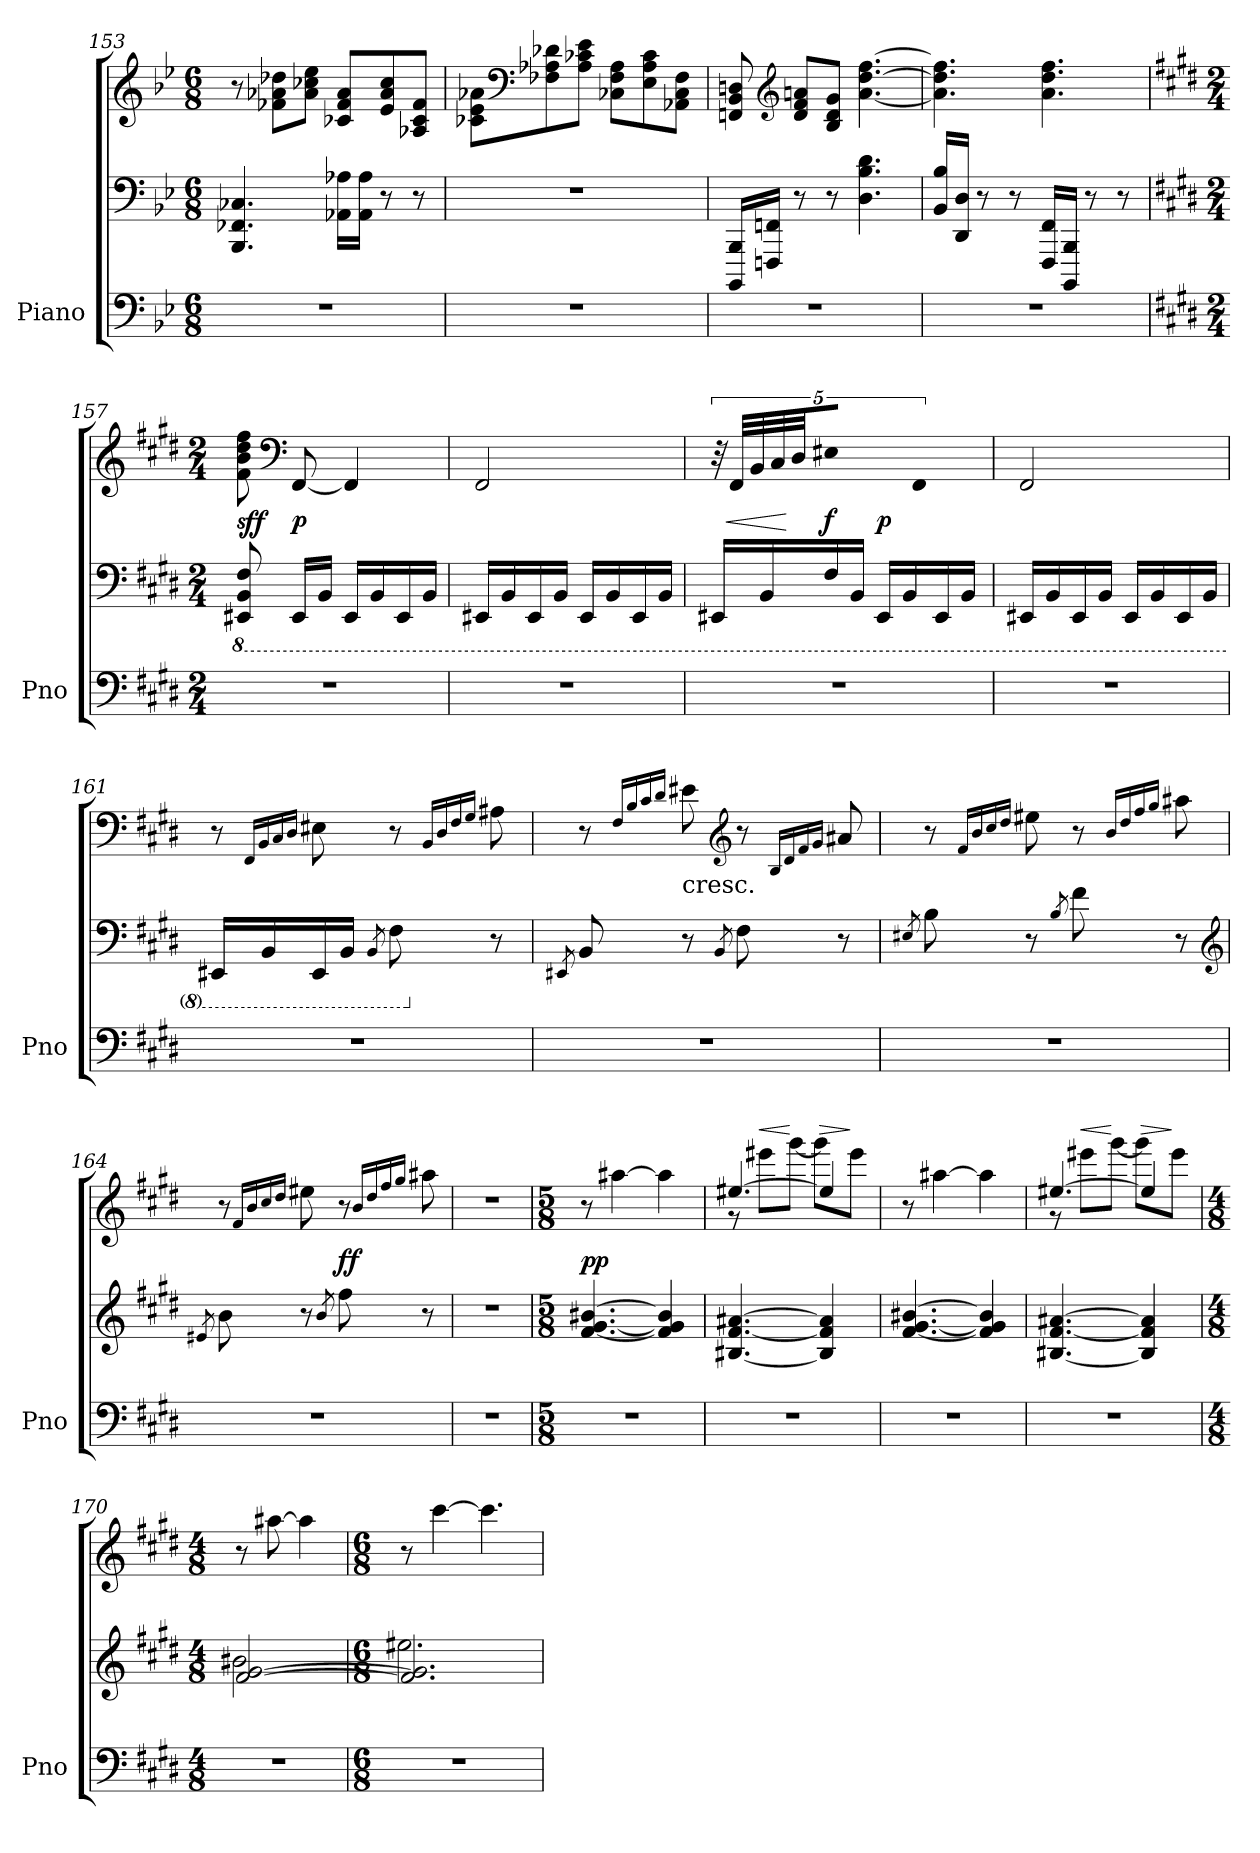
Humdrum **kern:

**kern	**kern	**kern	**dynam
*part1	*part1	*part1	*part1
*staff3	*staff2	*staff1	*staff1/2/3
*I"Piano	*	*	*
*I'Pno	*	*	*
*clefF4	*clefF4	*clefG2	*
*k[b-e-]	*k[b-e-]	*k[b-e-]	*
*M6/8	*M6/8	*M6/8	*
=153	=153	=153	=153
2.r	4.BBB- 4.FF-X 4.C-X	8r	.
.	.	8f-X 8a-X 8dd-XL	.
.	.	8a- 8cc-X 8ee-J	.
.	16AA-X 16A-XLL	8c-X 8f- 8a-L	.
.	16AA- 16A-JJ	.	.
.	8r	8e- 8a- 8cc-	.
.	8r	8A-X 8c- 8f-J	.
=154	=154	=154	=154
2.r	2.r	8c-X 8e- 8a-XL	.
*	*	*clefF4	*
.	.	8F-X 8A-X 8d-X	.
.	.	8A- 8c-X 8e-J	.
.	.	8C-X 8F- 8A-L	.
.	.	8E- 8A- 8c-	.
.	.	8AA-X 8C- 8F-J	.
=155	=155	=155	=155
2.r	16BBBB- 16BBB-LL	8FFn 8BB- 8Dn	.
.	16FFFn 16FFnJJ	.	.
*	*	*clefG2	*
.	8r	8d 8f 8anL	.
.	8r	8B- 8d 8gJ	.
.	4.D 4.B- 4.d	[4.a [4.dd [4.ff	.
=156	=156	=156	=156
2.r	16BB- 16B-LL	4.a] 4.dd] 4.ff]	.
.	16DD 16DJJ	.	.
.	8r	.	.
.	8r	.	.
.	16FFF 16FFLL	4.a 4.dd 4.ff	.
.	16BBBB- 16BBB-JJ	.	.
.	8r	.	.
.	8r	.	.
=157	=157	=157	=157
*k[f#c#g#d#]	*k[f#c#g#d#]	*k[f#c#g#d#]	*
*M2/4	*M2/4	*M2/4	*
*	*8ba	*	*
2r	8EEE#X 8BBB 8FF#	8f# 8b 8dd# 8ff#	sff
*	*	*clefF4	*
.	16EEE#LL	[8FF#	p
.	16BBBJJ	.	.
.	16EEE#LL	4FF#]	.
.	16BBB	.	.
.	16EEE#	.	.
.	16BBBJJ	.	.
=158	=158	=158	=158
2r	16EEE#XLL	2FF#	.
.	16BBB	.	.
.	16EEE#	.	.
.	16BBBJJ	.	.
.	16EEE#LL	.	.
.	16BBB	.	.
.	16EEE#	.	.
.	16BBBJJ	.	.
=159	=159	=159	=159
2r	16EEE#XLL	40r	.
.	.	40FF#LLL	<
.	.	40BB	.
.	16BBB	.	.
.	.	40C#	.
.	.	40D#JJ	[
.	16FF#	8E#XJ	f
.	16BBBJJ	.	.
.	16EEE#LL	4FF#	p
.	16BBB	.	.
.	16EEE#	.	.
.	16BBBJJ	.	.
=160	=160	=160	=160
2r	16EEE#XLL	2FF#	.
.	16BBB	.	.
.	16EEE#	.	.
.	16BBBJJ	.	.
.	16EEE#LL	.	.
.	16BBB	.	.
.	16EEE#	.	.
.	16BBBJJ	.	.
=161	=161	=161	=161
2r	16EEE#XLL	8r	.
.	16BBB	.	.
.	.	16qFF#LL	.
.	.	16qBB	.
.	.	16qC#	.
.	.	16qD#JJ	.
.	16EEE#	8E#X	.
.	16BBBJJ	.	.
.	8qBBB	.	.
.	8FF#	8r	.
.	.	16qBBLL	.
.	.	16qD#	.
.	.	16qF#	.
.	.	16qG#JJ	.
*	*X8ba	*	*
.	8r	8A#X	.
=162	=162	=162	=162
.	8qEE#X	.	.
2r	8BB	8r	.
.	.	16qF#LL	.
.	.	16qB	.
.	.	16qc#	.
.	.	16qd#JJ	.
!	!	!LO:TX:c:t=cresc.	!
.	8r	8e#X	.
.	8qBB	.	.
*	*	*clefG2	*
.	8F#	8r	.
.	.	16qBLL	.
.	.	16qd#	.
.	.	16qf#	.
.	.	16qg#JJ	.
.	8r	8a#X	.
=163	=163	=163	=163
.	8qE#X	.	.
2r	8B	8r	.
.	.	16qf#LL	.
.	.	16qb	.
.	.	16qcc#	.
.	.	16qdd#JJ	.
.	8r	8ee#X	.
.	8qB	.	.
.	8f#	8r	.
.	.	16qbLL	.
.	.	16qdd#	.
.	.	16qff#	.
.	.	16qgg#JJ	.
.	8r	8aa#X	.
*	*clefG2	*	*
=164	=164	=164	=164
.	8qe#X	.	.
2r	8b	8r	.
*	*	*8va	*
.	.	16qff#LL	.
.	.	16qbb	.
.	.	16qccc#	.
.	.	16qddd#JJ	.
.	8r	8eee#X	.
.	8qb	.	.
.	8ff#	8r	ff
.	.	16qbbLL	.
.	.	16qddd#	.
.	.	16qfff#	.
.	.	16qggg#JJ	.
.	8r	8aaa#X	.
=165	=165	=165	=165
*	*	*X8va	*
2r	2r	2r	.
=166	=166	=166	=166
*M5/8	*M5/8	*M5/8	*
3...r	[4.f# [4.g# [4.b#X	8r	pp
.	.	[4aa#X	.
.	4f#] 4g#] 4b#]	4aa#]	.
=167	=167	=167	=167
*	*	*^	*
3...r	[4.B#X [4.f# [4.a#X	[4.ee#X	8r	.
!	!	!	!	!LO:HP:a
.	.	.	8eee#XL	<
.	.	.	[8ggg#J	[
!	!	!	!	!LO:HP:a
.	4B#] 4f#] 4a#]	4ee#]	8ggg#L]	>
.	.	.	8eee#J	]
*	*	*v	*v	*
=168	=168	=168	=168
3...r	[4.f# [4.g# [4.b#X	8r	.
.	.	[4aa#X	.
.	4f#] 4g#] 4b#]	4aa#]	.
=169	=169	=169	=169
*	*	*^	*
3...r	[4.B#X [4.f# [4.a#X	[4.ee#X	8r	.
!	!	!	!	!LO:HP:a
.	.	.	8eee#XL	<
.	.	.	[8ggg#J	[
!	!	!	!	!LO:HP:a
.	4B#] 4f#] 4a#]	4ee#]	8ggg#L]	>
.	.	.	8eee#J	]
*	*	*v	*v	*
=170	=170	=170	=170
*M4/8	*M4/8	*M4/8	*
*	*^	*	*
2r	[2f# [2g#	2b#X	8r	.
.	.	.	[8aa#X	.
.	.	.	4aa#]	.
=171	=171	=171	=171	=171
*M6/8	*M6/8	*	*M6/8	*
2.r	2.f#] 2.g#]	2.ee#X	8r	.
.	.	.	[4ccc#	.
.	.	.	4.ccc#]	.
*	*v	*v	*	*
=	=	=	=
*-	*-	*-	*-
